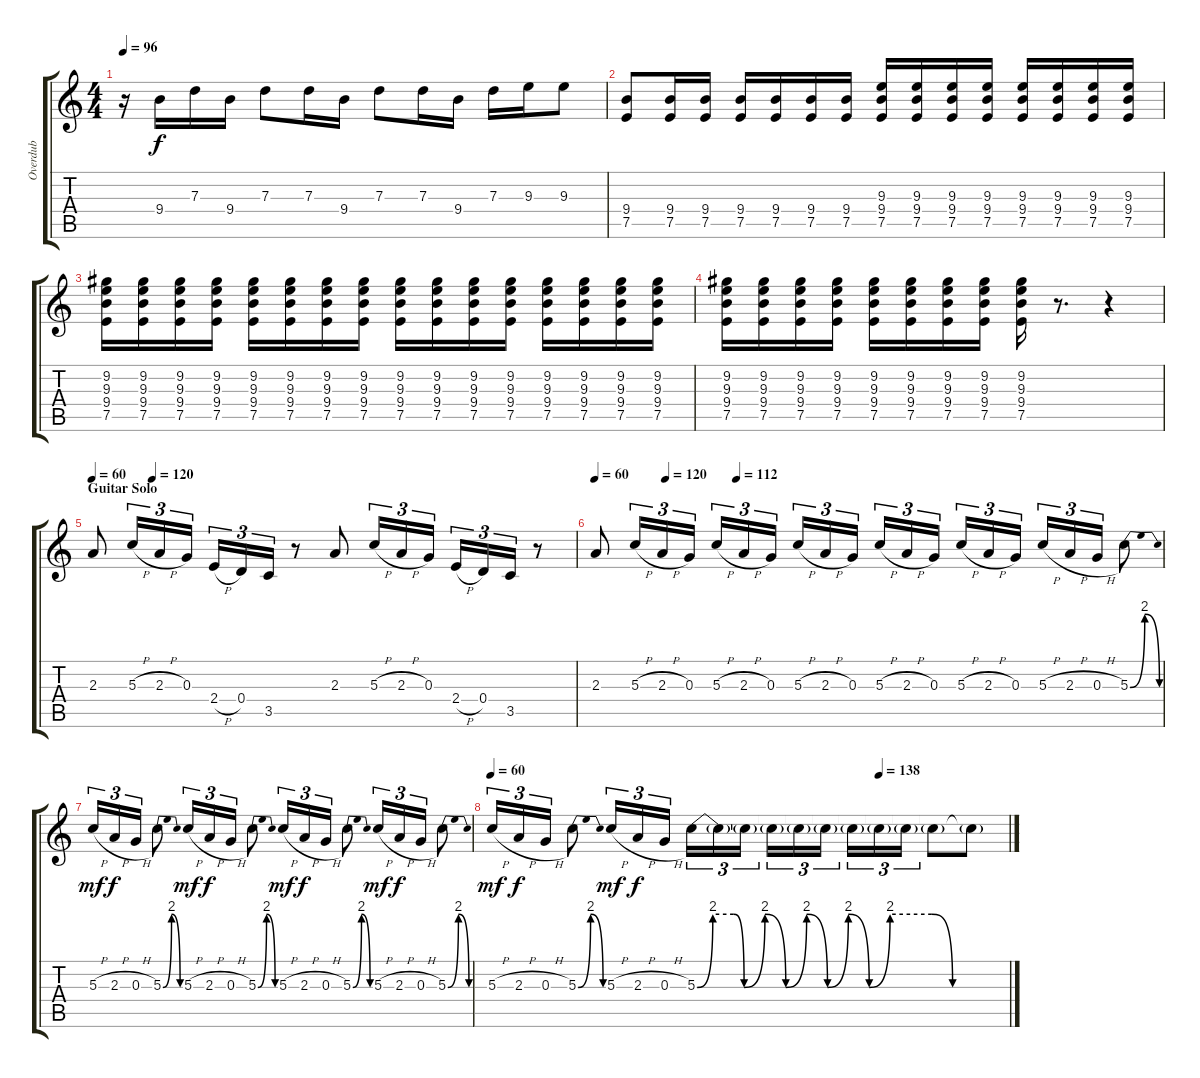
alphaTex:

\track ("Overdub" "Overdub") {instrument fretlessbass}
\staff {score tabs}
\tuning (E4 B3 G3 D3 A2 E2) {hide}
\ts (4 4)
\tempo 96
\clef g2
\ks c
r.16{dy f} 9.4.16 7.3.16 9.4.16 7.3.8 7.3.16 9.4.16 7.3.8 7.3.16 9.4.16 7.3.16 9.3.16 9.3.8 |
(9.4 7.5).8 (9.4 7.5).16 (9.4 7.5).16 (9.4 7.5).16 (9.4 7.5).16 (9.4 7.5).16 (9.4 7.5).16 (9.3 9.4 7.5).16 (9.3 9.4 7.5).16 (9.3 9.4 7.5).16 (9.3 9.4 7.5).16 (9.3 9.4 7.5).16 (9.3 9.4 7.5).16 (9.3 9.4 7.5).16 (9.3 9.4 7.5).16 |
(9.2 9.3 9.4 7.5).16 (9.2 9.3 9.4 7.5).16 (9.2 9.3 9.4 7.5).16 (9.2 9.3 9.4 7.5).16 (9.2 9.3 9.4 7.5).16 (9.2 9.3 9.4 7.5).16 (9.2 9.3 9.4 7.5).16 (9.2 9.3 9.4 7.5).16 (9.2 9.3 9.4 7.5).16 (9.2 9.3 9.4 7.5).16 (9.2 9.3 9.4 7.5).16 (9.2 9.3 9.4 7.5).16 (9.2 9.3 9.4 7.5).16 (9.2 9.3 9.4 7.5).16 (9.2 9.3 9.4 7.5).16 (9.2 9.3 9.4 7.5).16 |
(9.2 9.3 9.4 7.5).16 (9.2 9.3 9.4 7.5).16 (9.2 9.3 9.4 7.5).16 (9.2 9.3 9.4 7.5).16 (9.2 9.3 9.4 7.5).16 (9.2 9.3 9.4 7.5).16 (9.2 9.3 9.4 7.5).16 (9.2 9.3 9.4 7.5).16 (9.2 9.3 9.4 7.5).16 r.8{d} r.4 |
\section ("" "Guitar Solo")
\tempo 60
\tempo (120 0.125)
2.3.8 5.3{h}.16{tu (3 2)} 2.3{h}.16{tu (3 2)} 0.3.16{tu (3 2)} 2.4{h}.16{tu (3 2)} 0.4.16{tu (3 2)} 3.5.16{tu (3 2)} r.8 2.3.8 5.3{h}.16{tu (3 2)} 2.3{h}.16{tu (3 2)} 0.3.16{tu (3 2)} 2.4{h}.16{tu (3 2)} 0.4.16{tu (3 2)} 3.5.16{tu (3 2)} r.8 |
\tempo 60
\tempo (120 0.125)
\tempo (112 0.25)
2.3.8 5.3{h}.16{tu (3 2)} 2.3{h}.16{tu (3 2)} 0.3.16{tu (3 2)} 5.3{h}.16{tu (3 2)} 2.3{h}.16{tu (3 2)} 0.3.16{tu (3 2)} 5.3{h}.16{tu (3 2)} 2.3{h}.16{tu (3 2)} 0.3.16{tu (3 2)} 5.3{h}.16{tu (3 2)} 2.3{h}.16{tu (3 2)} 0.3.16{tu (3 2)} 5.3{h}.16{tu (3 2)} 2.3{h}.16{tu (3 2)} 0.3.16{tu (3 2)} 5.3{h}.16{tu (3 2)} 2.3{h}.16{tu (3 2)} 0.3{h}.16{tu (3 2)} 5.3{be (bendrelease 0 0 15 8 30 8 60 0)}.8 |
5.3{h}.16{tu (3 2) dy mf} 2.3{h}.16{tu (3 2) dy f} 0.3{h}.16{tu (3 2)} 5.3{be (bendrelease 0 0 15 8 30 8 60 0)}.8 5.3{h}.16{tu (3 2) dy mf} 2.3{h}.16{tu (3 2) dy f} 0.3{h}.16{tu (3 2)} 5.3{be (bendrelease 0 0 15 8 30 8 60 0)}.8 5.3{h}.16{tu (3 2) dy mf} 2.3{h}.16{tu (3 2) dy f} 0.3{h}.16{tu (3 2)} 5.3{be (bendrelease 0 0 15 8 30 8 60 0)}.8 5.3{h}.16{tu (3 2) dy mf} 2.3{h}.16{tu (3 2) dy f} 0.3{h}.16{tu (3 2)} 5.3{be (bendrelease 0 0 15 8 30 8 60 0)}.8 |
\tempo 60
\tempo (138 0.75)
5.3{h}.16{tu (3 2) dy mf} 2.3{h}.16{tu (3 2) dy f} 0.3{h}.16{tu (3 2)} 5.3{be (bendrelease 0 0 15 8 30 8 60 0)}.8 5.3{h}.16{tu (3 2) dy mf} 2.3{h}.16{tu (3 2) dy f} 0.3{h}.16{tu (3 2)} 5.3{be (custom 0 0 3 8 7 8 9 0 13 8 17 0 21 8 25 0 29 8 33 0 37 8 45 8 49 0 60 0)}.16{tu (3 2)} 5.3{t}.16{tu (3 2)} 5.3{t}.16{tu (3 2)} 5.3{t}.16{tu (3 2)} 5.3{t}.16{tu (3 2)} 5.3{t}.16{tu (3 2)} 5.3{t}.16{tu (3 2)} 5.3{t}.16{tu (3 2)} 5.3{t}.16{tu (3 2)} 5.3{t}.8 5.3{t}.8
